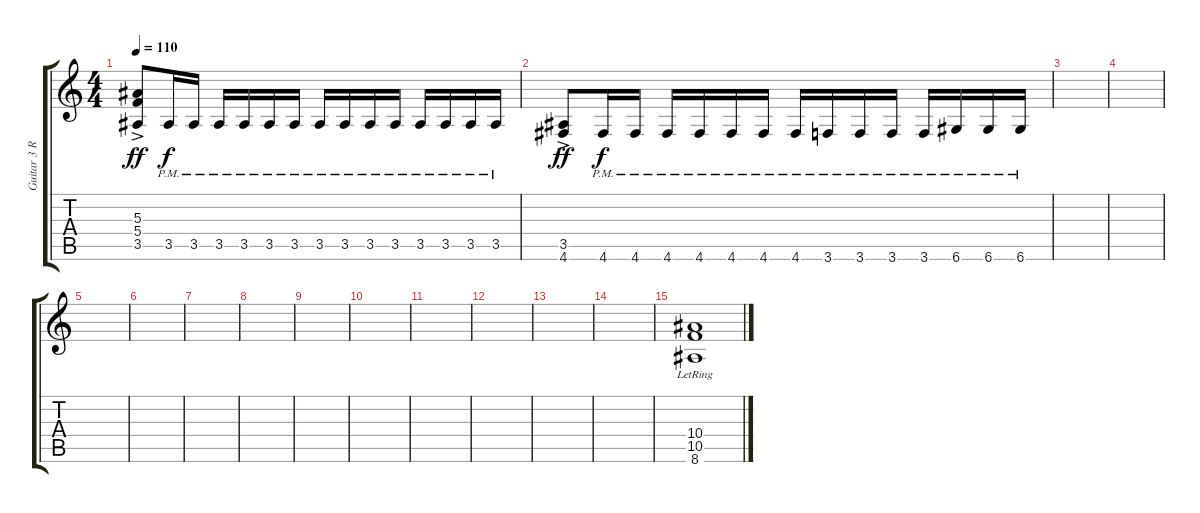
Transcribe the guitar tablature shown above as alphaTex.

\track ("Guitar 3 Rythm and Chords" "Guitar 3 R") {instrument distortionguitar}
\staff {score tabs}
\tuning (D4 A3 F3 C3 G2 D2) {hide}
\ts (4 4)
\tempo 110
\clef g2
\ks c
(5.3 5.4 3.5{ac}).8{dy ff} 3.5{pm}.16{dy f} 3.5{pm}.16 3.5{pm}.16 3.5{pm}.16 3.5{pm}.16 3.5{pm}.16 3.5{pm}.16 3.5{pm}.16 3.5{pm}.16 3.5{pm}.16 3.5{pm}.16 3.5{pm}.16 3.5{pm}.16 3.5{pm}.16 |
(3.5{ac} 4.6).8{dy ff} 4.6{pm}.16{dy f} 4.6{pm}.16 4.6{pm}.16 4.6{pm}.16 4.6{pm}.16 4.6{pm}.16 4.6{pm}.16 3.6{pm}.16 3.6{pm}.16 3.6{pm}.16 3.6{pm}.16 6.6{pm}.16 6.6{pm}.16 6.6{pm}.16 |
|
|
|
|
|
|
|
|
|
|
|
|
(10.4 10.5 8.6{lr}).1
